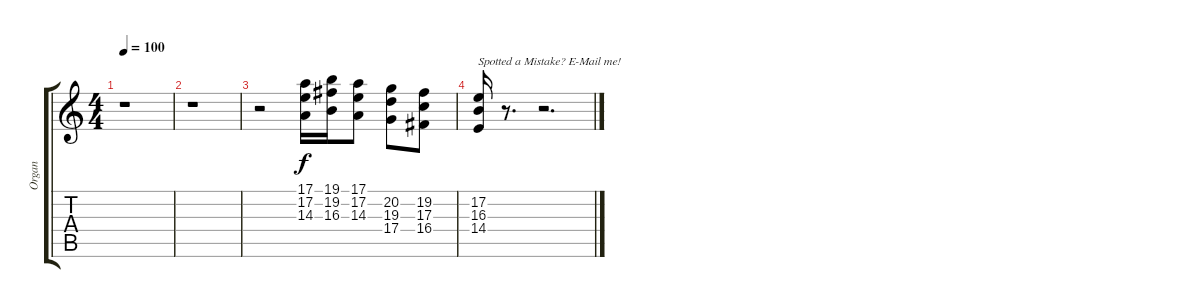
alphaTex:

\track ("Organ" "Organ") {instrument rockorgan}
\staff {score tabs}
\tuning (E4 B3 G3 D3 A2 E2) {hide}
\ts (4 4)
\tempo 100
\clef g2
\ks c
r.1{dy f} |
r.1 |
r.2 (17.1 17.2 14.3).16{volume 13 instrument orchestrahit} (19.1 19.2 16.3).16 (17.1 17.2 14.3).8 (20.2 19.3 17.4).8 (19.2 17.3 16.4).8 |
(17.2 16.3 14.4).16{txt "Spotted a Mistake? E-Mail me!"} r.8{d} r.2{d}
